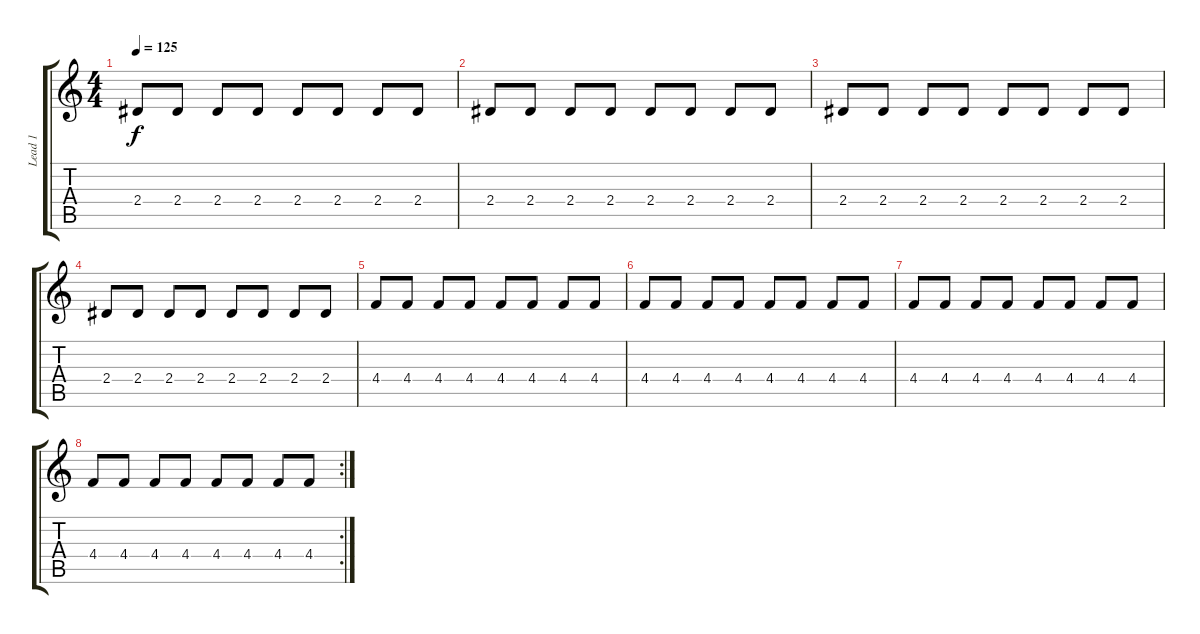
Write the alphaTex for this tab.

\track ("Lead 1" "Lead 1") {instrument distortionguitar}
\staff {score tabs}
\tuning (Eb4 Bb3 Gb3 Db3 Ab2 Eb2) {hide}
\ts (4 4)
\tempo 125
\clef g2
\ks c
2.4.8{dy f} 2.4.8 2.4.8 2.4.8 2.4.8 2.4.8 2.4.8 2.4.8 |
2.4.8 2.4.8 2.4.8 2.4.8 2.4.8 2.4.8 2.4.8 2.4.8 |
2.4.8 2.4.8 2.4.8 2.4.8 2.4.8 2.4.8 2.4.8 2.4.8 |
2.4.8 2.4.8 2.4.8 2.4.8 2.4.8 2.4.8 2.4.8 2.4.8 |
4.4.8 4.4.8 4.4.8 4.4.8 4.4.8 4.4.8 4.4.8 4.4.8 |
4.4.8 4.4.8 4.4.8 4.4.8 4.4.8 4.4.8 4.4.8 4.4.8 |
4.4.8 4.4.8 4.4.8 4.4.8 4.4.8 4.4.8 4.4.8 4.4.8 |
\rc 2
4.4.8 4.4.8 4.4.8 4.4.8 4.4.8 4.4.8 4.4.8 4.4.8
